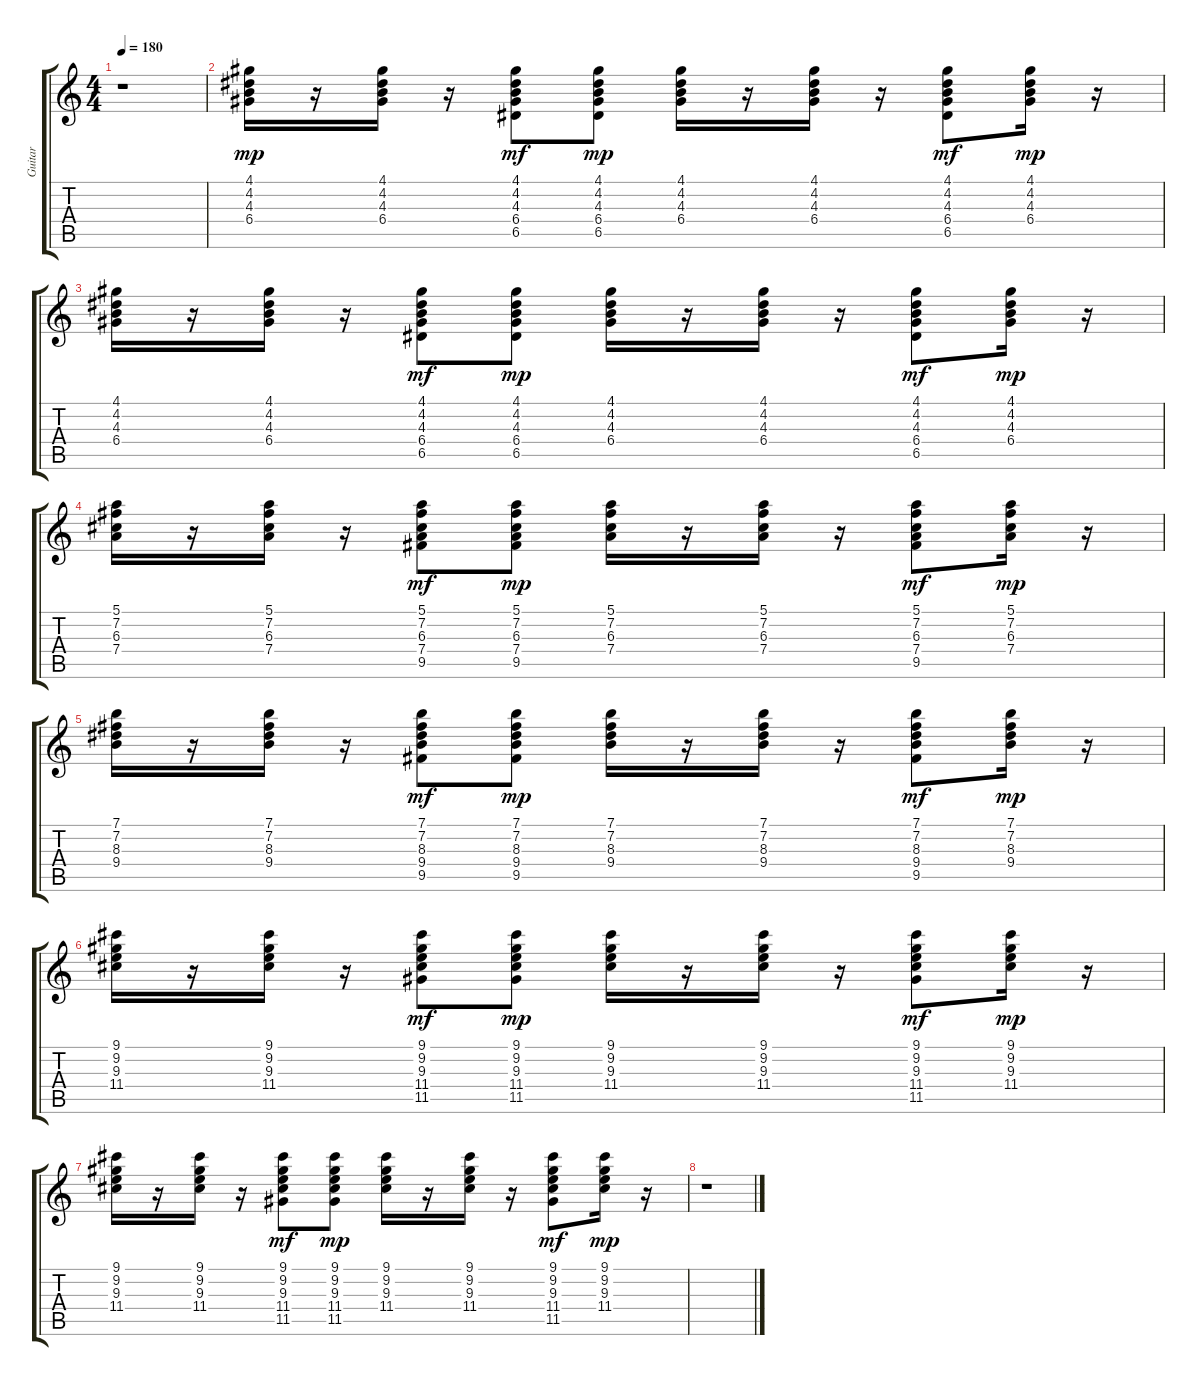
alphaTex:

\track ("Guitar" "Guitar") {instrument acousticguitarsteel}
\staff {score tabs}
\tuning (E4 B3 G3 D3 A2 E2) {hide}
\ts (4 4)
\tempo 180
\clef g2
\ks c
r.1{dy mf} |
(4.1 4.2 4.3 6.4).16{dy mp} r.16 (4.1 4.2 4.3 6.4).16 r.16 (4.1 4.2 4.3 6.4 6.5).8{dy mf} (4.1 4.2 4.3 6.4 6.5).8{dy mp} (4.1 4.2 4.3 6.4).16 r.16 (4.1 4.2 4.3 6.4).16 r.16 (4.1 4.2 4.3 6.4 6.5).8{dy mf} (4.1 4.2 4.3 6.4).16{dy mp} r.16 |
(4.1 4.2 4.3 6.4).16 r.16 (4.1 4.2 4.3 6.4).16 r.16 (4.1 4.2 4.3 6.4 6.5).8{dy mf} (4.1 4.2 4.3 6.4 6.5).8{dy mp} (4.1 4.2 4.3 6.4).16 r.16 (4.1 4.2 4.3 6.4).16 r.16 (4.1 4.2 4.3 6.4 6.5).8{dy mf} (4.1 4.2 4.3 6.4).16{dy mp} r.16 |
(5.1 7.2 6.3 7.4).16 r.16 (5.1 7.2 6.3 7.4).16 r.16 (5.1 7.2 6.3 7.4 9.5).8{dy mf} (5.1 7.2 6.3 7.4 9.5).8{dy mp} (5.1 7.2 6.3 7.4).16 r.16 (5.1 7.2 6.3 7.4).16 r.16 (5.1 7.2 6.3 7.4 9.5).8{dy mf} (5.1 7.2 6.3 7.4).16{dy mp} r.16 |
(7.1 7.2 8.3 9.4).16 r.16 (7.1 7.2 8.3 9.4).16 r.16 (7.1 7.2 8.3 9.4 9.5).8{dy mf} (7.1 7.2 8.3 9.4 9.5).8{dy mp} (7.1 7.2 8.3 9.4).16 r.16 (7.1 7.2 8.3 9.4).16 r.16 (7.1 7.2 8.3 9.4 9.5).8{dy mf} (7.1 7.2 8.3 9.4).16{dy mp} r.16 |
(9.1 9.2 9.3 11.4).16 r.16 (9.1 9.2 9.3 11.4).16 r.16 (9.1 9.2 9.3 11.4 11.5).8{dy mf} (9.1 9.2 9.3 11.4 11.5).8{dy mp} (9.1 9.2 9.3 11.4).16 r.16 (9.1 9.2 9.3 11.4).16 r.16 (9.1 9.2 9.3 11.4 11.5).8{dy mf} (9.1 9.2 9.3 11.4).16{dy mp} r.16 |
(9.1 9.2 9.3 11.4).16 r.16 (9.1 9.2 9.3 11.4).16 r.16 (9.1 9.2 9.3 11.4 11.5).8{dy mf} (9.1 9.2 9.3 11.4 11.5).8{dy mp} (9.1 9.2 9.3 11.4).16 r.16 (9.1 9.2 9.3 11.4).16 r.16 (9.1 9.2 9.3 11.4 11.5).8{dy mf} (9.1 9.2 9.3 11.4).16{dy mp} r.16 |
r.1
